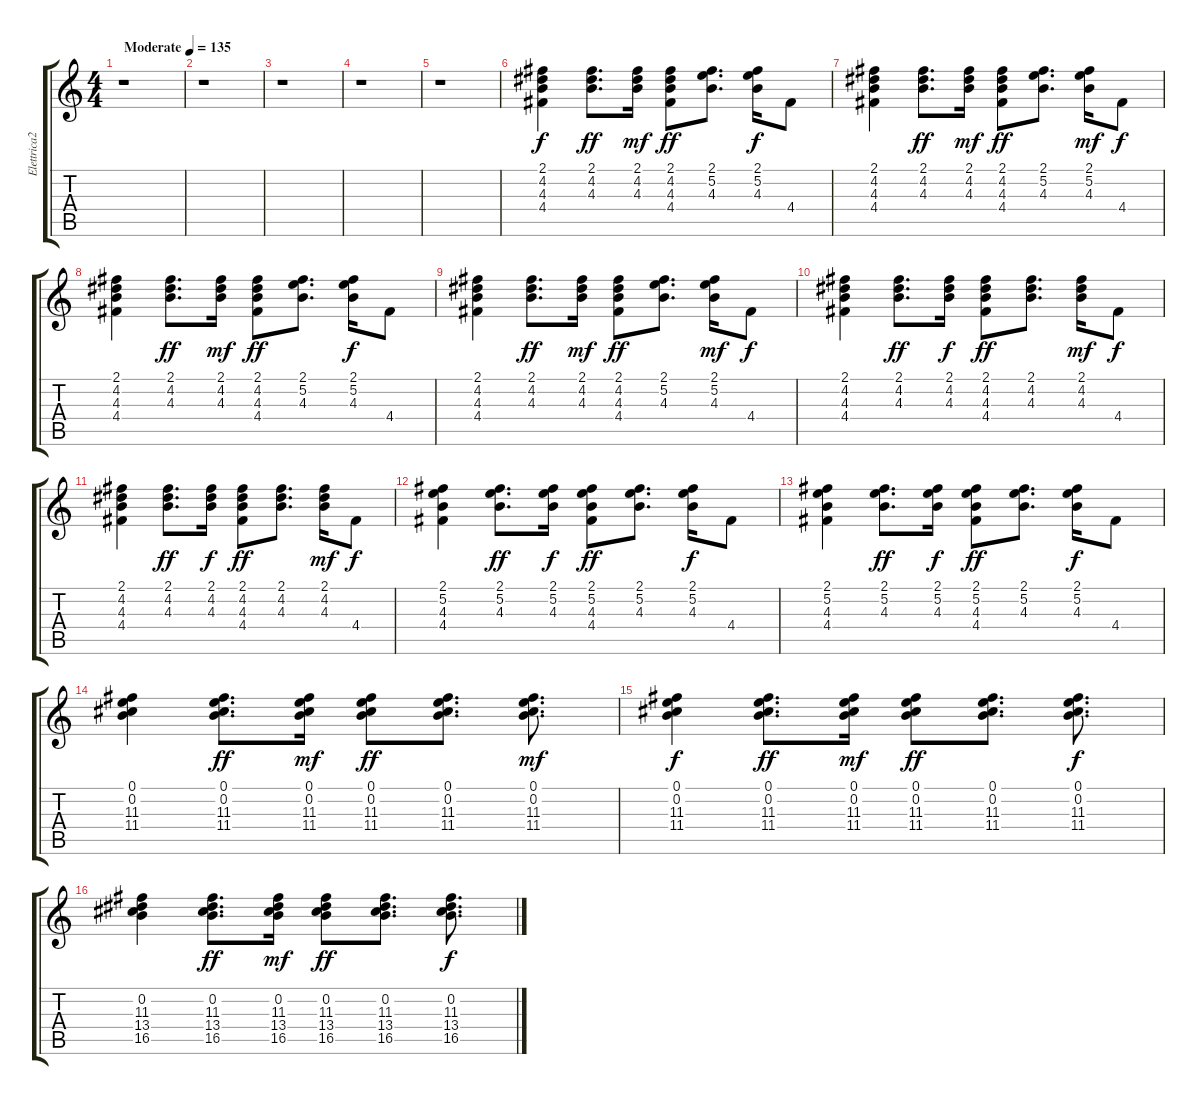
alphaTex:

\track ("Elettrica2" "Elettrica2") {instrument electricguitarclean}
\staff {score tabs}
\tuning (E4 B3 G3 D3 A2 E2) {hide}
\ts (4 4)
\tempo (135 "Moderate")
\clef g2
\ks c
r.1{dy f instrument electricguitarclean} |
r.1 |
r.1 |
r.1 |
r.1 |
(2.1 4.2 4.3 4.4).4 (2.1 4.2 4.3).8{d dy ff} (2.1 4.2 4.3).16{dy mf} (2.1 4.2 4.3 4.4).8{dy ff} (2.1 5.2 4.3).8{d} (2.1 5.2 4.3).16{dy f} 4.4.8 |
(2.1 4.2 4.3 4.4).4 (2.1 4.2 4.3).8{d dy ff} (2.1 4.2 4.3).16{dy mf} (2.1 4.2 4.3 4.4).8{dy ff} (2.1 5.2 4.3).8{d} (2.1 5.2 4.3).16{dy mf} 4.4.8{dy f} |
(2.1 4.2 4.3 4.4).4 (2.1 4.2 4.3).8{d dy ff} (2.1 4.2 4.3).16{dy mf} (2.1 4.2 4.3 4.4).8{dy ff} (2.1 5.2 4.3).8{d} (2.1 5.2 4.3).16{dy f} 4.4.8 |
(2.1 4.2 4.3 4.4).4 (2.1 4.2 4.3).8{d dy ff} (2.1 4.2 4.3).16{dy mf} (2.1 4.2 4.3 4.4).8{dy ff} (2.1 5.2 4.3).8{d} (2.1 5.2 4.3).16{dy mf} 4.4.8{dy f} |
(2.1 4.2 4.3 4.4).4 (2.1 4.2 4.3).8{d dy ff} (2.1 4.2 4.3).16{dy f} (2.1 4.2 4.3 4.4).8{dy ff} (2.1 4.2 4.3).8{d} (2.1 4.2 4.3).16{dy mf} 4.4.8{dy f} |
(2.1 4.2 4.3 4.4).4 (2.1 4.2 4.3).8{d dy ff} (2.1 4.2 4.3).16{dy f} (2.1 4.2 4.3 4.4).8{dy ff} (2.1 4.2 4.3).8{d} (2.1 4.2 4.3).16{dy mf} 4.4.8{dy f} |
(2.1 5.2 4.3 4.4).4 (2.1 5.2 4.3).8{d dy ff} (2.1 5.2 4.3).16{dy f} (2.1 5.2 4.3 4.4).8{dy ff} (2.1 5.2 4.3).8{d} (2.1 5.2 4.3).16{dy f} 4.4.8 |
(2.1 5.2 4.3 4.4).4 (2.1 5.2 4.3).8{d dy ff} (2.1 5.2 4.3).16{dy f} (2.1 5.2 4.3 4.4).8{dy ff} (2.1 5.2 4.3).8{d} (2.1 5.2 4.3).16{dy f} 4.4.8 |
(0.1 0.2 11.3 11.4).4 (0.1 0.2 11.3 11.4).8{d dy ff} (0.1 0.2 11.3 11.4).16{dy mf} (0.1 0.2 11.3 11.4).8{dy ff} (0.1 0.2 11.3 11.4).8{d} (0.1 0.2 11.3 11.4).8{d dy mf} |
(0.1 0.2 11.3 11.4).4{dy f} (0.1 0.2 11.3 11.4).8{d dy ff} (0.1 0.2 11.3 11.4).16{dy mf} (0.1 0.2 11.3 11.4).8{dy ff} (0.1 0.2 11.3 11.4).8{d} (0.1 0.2 11.3 11.4).8{d dy f} |
(0.2 11.3 13.4 16.5).4 (0.2 11.3 13.4 16.5).8{d dy ff} (0.2 11.3 13.4 16.5).16{dy mf} (0.2 11.3 13.4 16.5).8{dy ff} (0.2 11.3 13.4 16.5).8{d} (0.2 11.3 13.4 16.5).8{d dy f}
